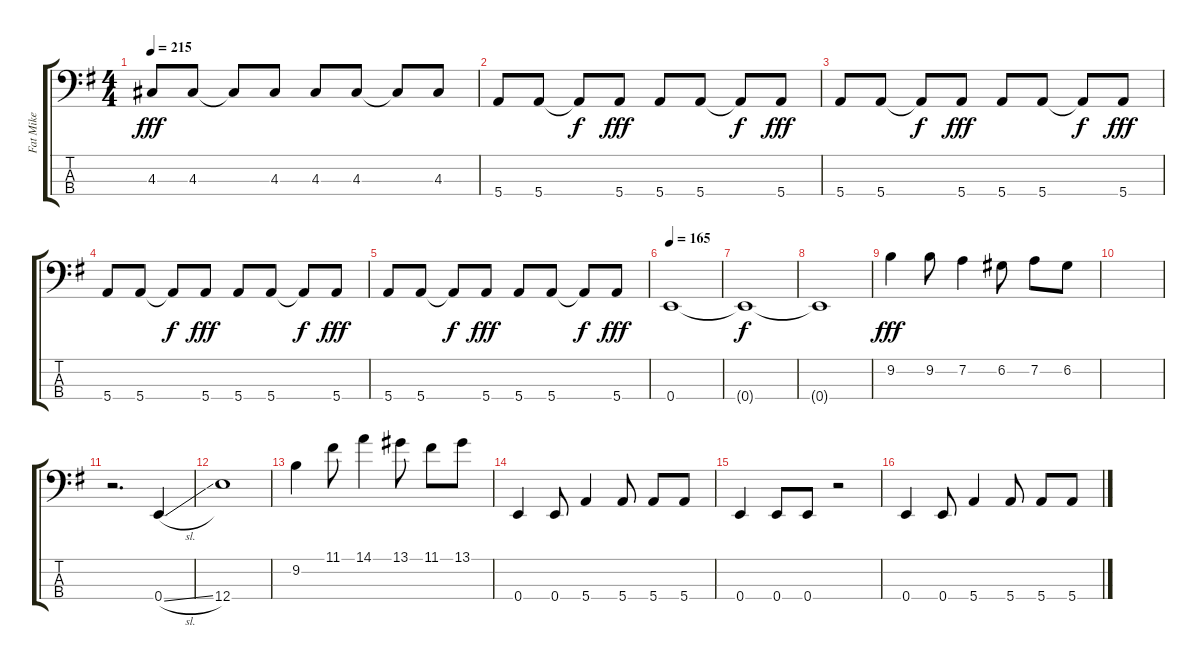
\track ("Fat Mike" "Fat Mike") {instrument electricbasspick}
\staff {score tabs}
\tuning (G2 D2 A1 E1) {hide}
\ts (4 4)
\tempo 215
\clef f4
\ks eminor
4.3.8{dy fff} 4.3.8 4.3{t}.8 4.3.8 4.3.8 4.3.8 4.3{t}.8 4.3.8 |
5.4.8 5.4.8 5.4{t}.8{dy f} 5.4.8{dy fff} 5.4.8 5.4.8 5.4{t}.8{dy f} 5.4.8{dy fff} |
5.4.8 5.4.8 5.4{t}.8{dy f} 5.4.8{dy fff} 5.4.8 5.4.8 5.4{t}.8{dy f} 5.4.8{dy fff} |
5.4.8 5.4.8 5.4{t}.8{dy f} 5.4.8{dy fff} 5.4.8 5.4.8 5.4{t}.8{dy f} 5.4.8{dy fff} |
5.4.8 5.4.8 5.4{t}.8{dy f} 5.4.8{dy fff} 5.4.8 5.4.8 5.4{t}.8{dy f} 5.4.8{dy fff} |
\tempo 165
0.4.1 |
0.4{t}.1{dy f} |
0.4{t}.1 |
9.2.4{dy fff} 9.2.8 7.2.4 6.2.8 7.2.8 6.2.8 |
|
r.2{d} 0.4{sl}.4 |
12.4.1 |
9.2.4 11.1.8 14.1.4 13.1.8 11.1.8 13.1.8 |
0.4.4 0.4.8 5.4.4 5.4.8 5.4.8 5.4.8 |
0.4.4 0.4.8 0.4.8 r.2 |
0.4.4 0.4.8 5.4.4 5.4.8 5.4.8 5.4.8
